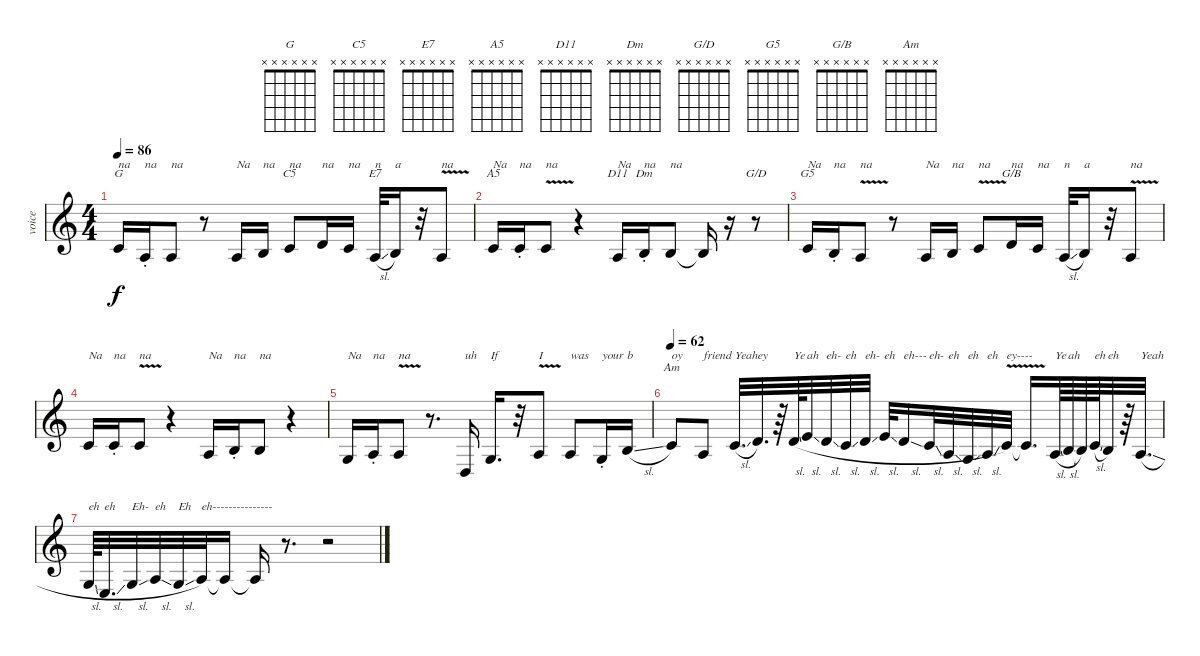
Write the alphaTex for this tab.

\track ("voice" "voice") {instrument lead2sawtooth}
\staff {score}
\tuning (E4 B3 G3 D3 A2 E2) {hide}
\chord ("G" x x x x x x)
\chord ("C5" x x x x x x)
\chord ("E7" x x x x x x)
\chord ("A5" x x x x x x)
\chord ("D11" x x x x x x)
\chord ("Dm" x x x x x x)
\chord ("G/D" x x x x x x)
\chord ("G5" x x x x x x)
\chord ("G/B" x x x x x x)
\chord ("Am" x x x x x x)
\ts (4 4)
\tempo 86
\clef g2
\ks aminor
5.3.16{ch "G" txt "na" dy f beam Up} 2.3{st}.16{txt "na" beam Up} 2.3.8{txt "na" beam Up} r.8 2.3.16{txt "Na" beam Up} 4.3.16{txt "na" beam Up} 5.3.8{ch "C5" txt "na" beam Up} 7.3.16{txt "na" beam Up} 5.3.16{txt "na" beam Up} 2.3{sl}.32{ch "E7" txt "n" beam Up} 4.3.16{txt "a" beam Up} r.32 2.3{v}.8{txt "na"} |
5.3.16{ch "A5" txt "Na" beam Up} 5.3{st}.16{txt "na" beam Up} 5.3{v}.8{txt "na" beam Up} r.4 2.3.16{ch "D11" txt "Na" beam Up} 4.3{st}.16{ch "Dm" txt "na" beam Up} 4.3.8{txt "na" beam Up} 4.3{t}.16{beam Up} r.16 r.8{ch "G/D"} |
5.3.16{ch "G5" txt "Na" beam Up} 4.3{st}.16{txt "na" beam Up} 2.3{v}.8{txt "na" beam Up} r.8 2.3.16{txt "Na" beam Up} 4.3.16{txt "na" beam Up} 5.3{v}.8{txt "na" beam Up} 7.3.16{ch "G/B" txt "na" beam Up} 5.3.16{txt "na" beam Up} 2.3{sl}.32{txt "n" beam Up} 4.3.16{txt "a" beam Up} r.32 2.3{v}.8{txt "na"} |
5.3.16{txt "Na" beam Up} 5.3{st}.16{txt "na" beam Up} 5.3{v}.8{txt "na" beam Up} r.4 2.3.16{txt "Na" beam Up} 4.3{st}.16{txt "na" beam Up} 4.3.8{txt "na" beam Up} r.4 |
5.4.16{txt "Na"} 2.3{st}.16{txt "na"} 2.3{v}.8{txt "na"} r.8{d} 5.5.16{txt "uh"} 5.4.16{d txt "If"} r.32 2.3{v}.8{txt "I"} 2.3.8{txt "was"} 5.4{st}.16{txt "your"} 4.3{sl}.16{txt "b"} |
\tempo 62
5.3.8{ch "Am" txt "oy" beam Up} 2.3.8{txt "friend" beam Up} 10.4{sl}.32{d txt "Yeah" beam Up} 12.4.32{d txt "ey" beam Up} r.64 12.4{sl}.64{txt "Ye" beam Up} 14.4{sl}.32{txt "ah" beam Up} 12.4{sl}.32{txt "eh-" beam Up} 10.4{sl}.32{txt "eh" beam Up} 12.4{sl}.32{txt "eh-" beam Up} 14.4{sl}.32{txt "eh" beam Up} 12.4{sl}.16{txt "eh---" beam Up} 10.4{sl}.32{txt "eh-" beam Up} 7.4{sl}.32{txt "eh" beam Up} 5.4{sl}.32{txt "eh" beam Up} 7.4{sl}.32{txt "eh" beam Up} 10.4{v}.32{txt "ey----" beam Up} 10.4{t}.16{d beam Up} 7.4{sl}.64{txt "Ye" beam Up} 9.4{sl}.64{txt "ah" beam Up} 9.4{t}.64{beam Up} 10.4{sl}.64{txt "eh" beam Up} 9.4.32{txt "eh" beam Up} r.64 7.4{sl}.32{d txt "Yeah" beam Down} |
5.4{sl}.64{txt "eh"} 2.4{sl}.32{d txt "eh"} 5.4{sl}.32{txt "Eh-"} 7.4{sl}.32{txt "eh"} 5.4{sl}.32{txt "Eh"} 7.4.32{txt "eh---------------"} 7.4{t}.16 7.4{t}.16 r.8{d} r.2
